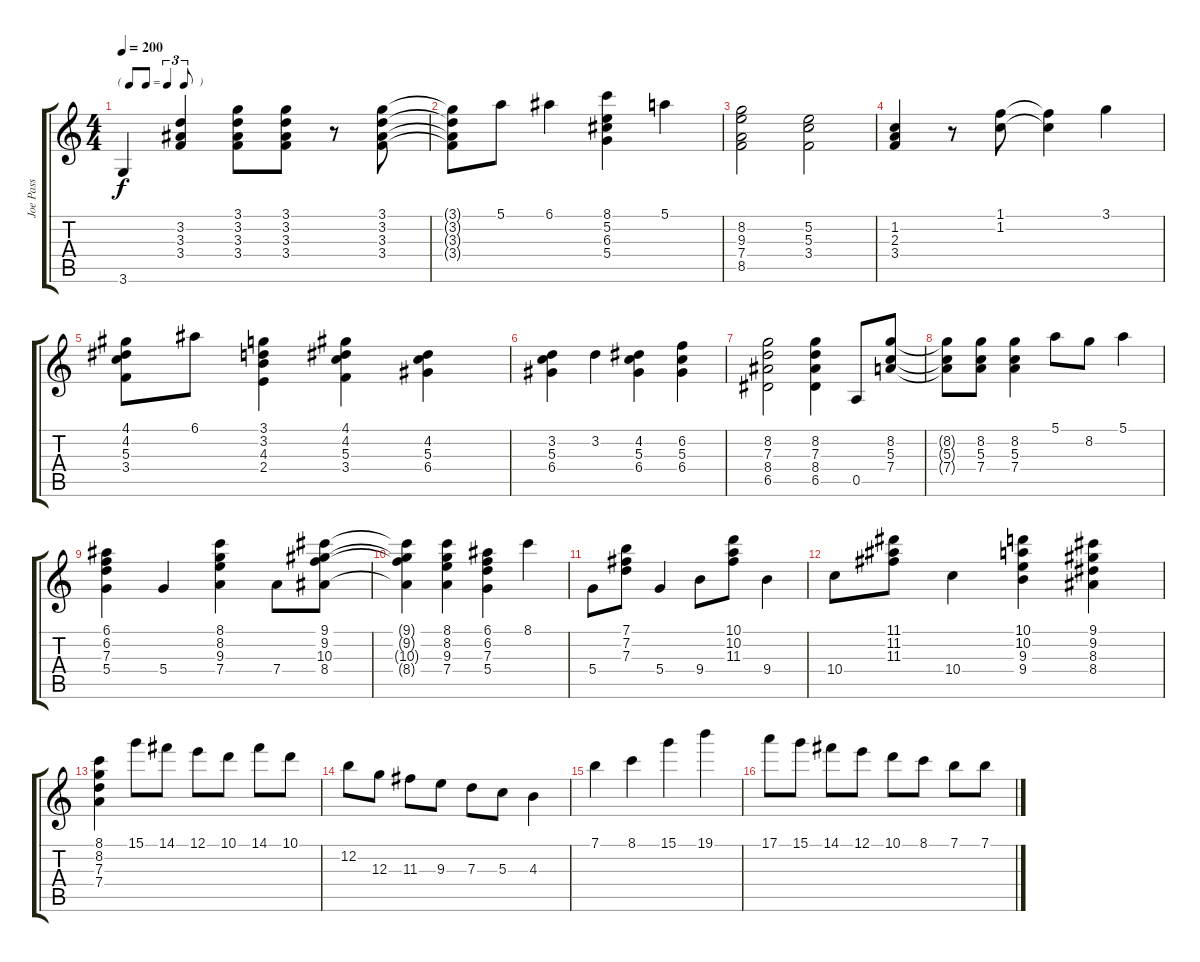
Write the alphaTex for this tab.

\track ("Joe Pass" "Joe Pass") {instrument electricguitarjazz}
\staff {score tabs}
\tuning (E4 B3 G3 D3 A2 E2) {hide}
\ts (4 4)
\tf triplet8th
\tempo 200
\clef g2
\ks c
3.6.4{dy f} (3.2 3.3 3.4).4 (3.1 3.2 3.3 3.4).8 (3.1 3.2 3.3 3.4).8 r.8 (3.1 3.2 3.3 3.4).8 |
(3.1{t} 3.2{t} 3.3{t} 3.4{t}).8 5.1.8 6.1.4 (8.1 5.2 6.3 5.4).4 5.1.4 |
(8.2 9.3 7.4 8.5).2 (5.2 5.3 3.4).2 |
(1.2 2.3 3.4).4 r.8 (1.1 1.2).8 (1.1{t} 1.2{t}).4 3.1.4 |
(4.1 4.2 5.3 3.4).8 6.1.8 (3.1 3.2 4.3 2.4).4 (4.1 4.2 5.3 3.4).4 (4.2 5.3 6.4).4 |
(3.2 5.3 6.4).4 3.2.4 (4.2 5.3 6.4).4 (6.2 5.3 6.4).4 |
(8.2 7.3 8.4 6.5).2 (8.2 7.3 8.4 6.5).4 0.5.8 (8.2 5.3 7.4).8 |
(8.2{t} 5.3{t} 7.4{t}).8 (8.2 5.3 7.4).8 (8.2 5.3 7.4).4 5.1.8 8.2.8 5.1.4 |
(6.1 6.2 7.3 5.4).4 5.4.4 (8.1 8.2 9.3 7.4).4 7.4.8 (9.1 9.2 10.3 8.4).8 |
(9.1{t} 9.2{t} 10.3{t} 8.4{t}).4 (8.1 8.2 9.3 7.4).4 (6.1 6.2 7.3 5.4).4 8.1.4 |
5.4.8 (7.1 7.2 7.3).8 5.4.4 9.4.8 (10.1 10.2 11.3).8 9.4.4 |
10.4.8 (11.1 11.2 11.3).8 10.4.4 (10.1 10.2 9.3 9.4).4 (9.1 9.2 8.3 8.4).4 |
(8.1 8.2 7.3 7.4).4 15.1.8 14.1.8 12.1.8 10.1.8 14.1.8 10.1.8 |
12.2.8 12.3.8 11.3.8 9.3.8 7.3.8 5.3.8 4.3.4 |
7.1.4 8.1.4 15.1.4 19.1.4 |
17.1.8 15.1.8 14.1.8 12.1.8 10.1.8 8.1.8 7.1.8 7.1.8
